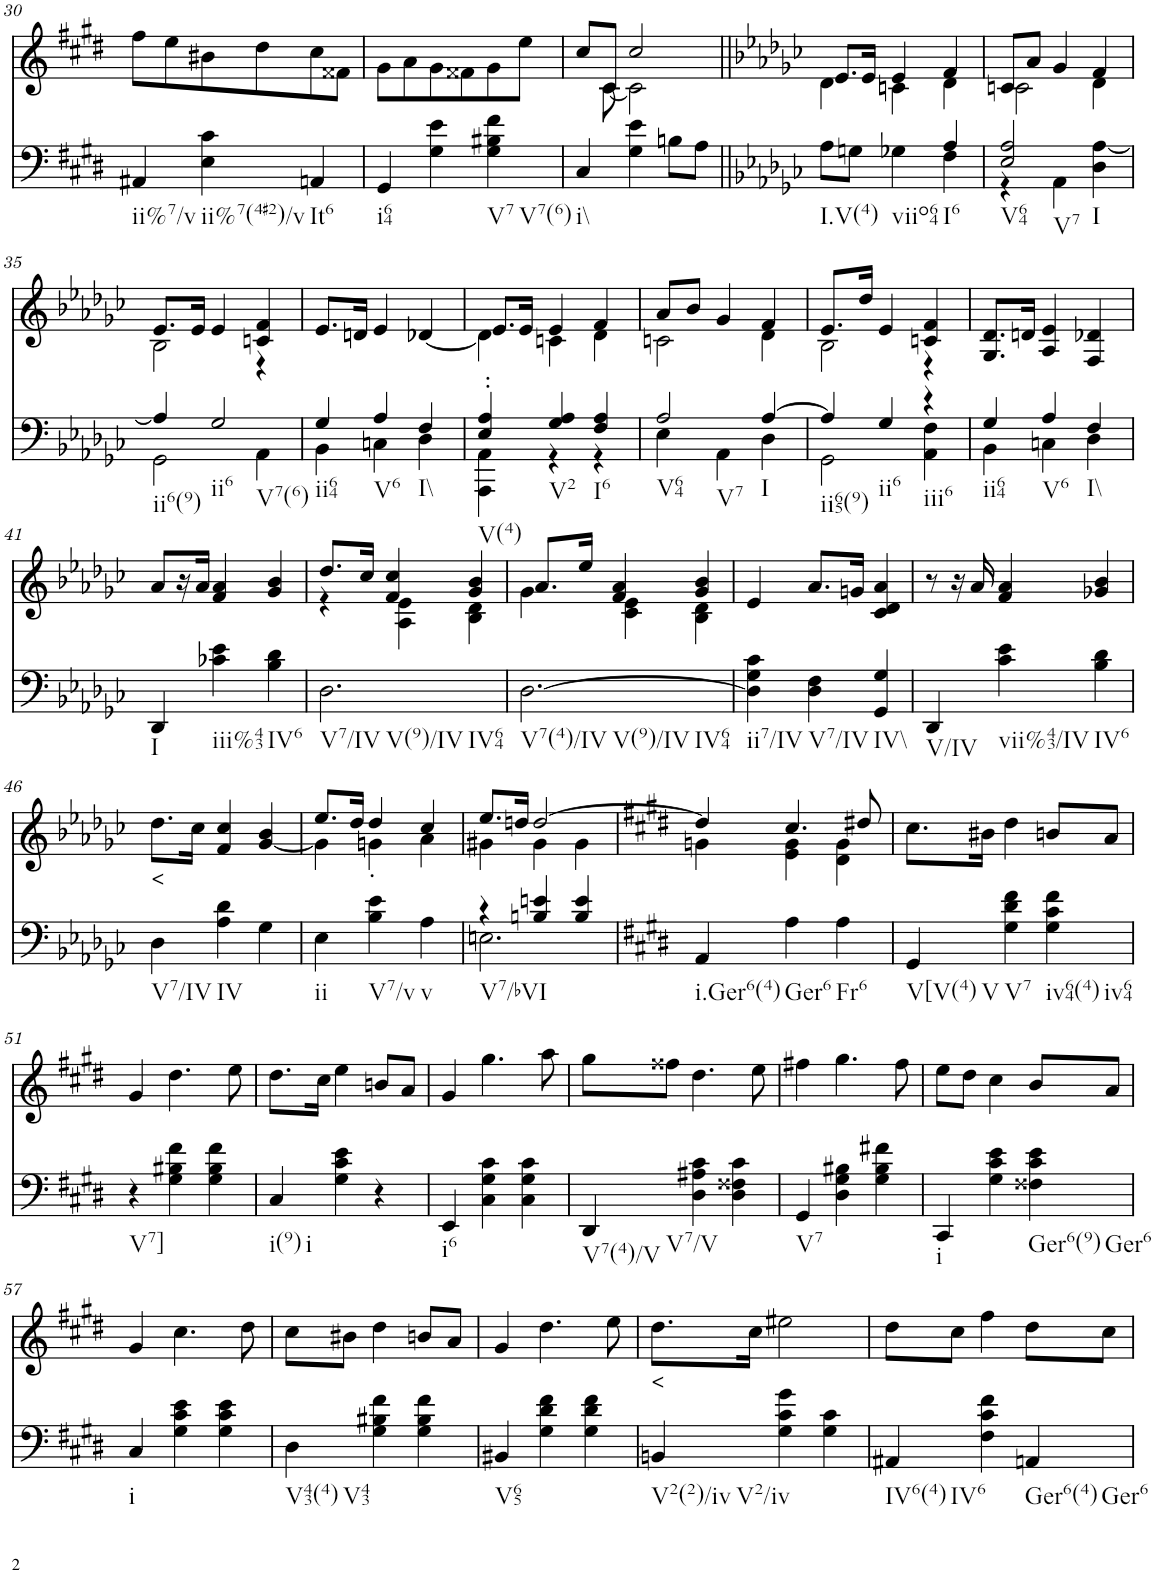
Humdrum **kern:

**kern	**kern	**text
*part2	*part1	*part1
*staff2	*staff1	*staff1
*I"Piano	*I"Piano	*
*I'Pno	*I'Pno	*
!!LO:PB:g=z
*clefF4	*clefG2	*
*k[f#c#g#d#]	*k[f#c#g#d#]	*
*c#:	*c#:	*
*M3/4	*M3/4	*
=30	=30	=30
!LO:TX:b:t=ii%7/v	!	!
4AA#X/	8ff#\L	.
.	8ee\	.
!LO:TX:b:t=ii%7(4#2)/v	!	!
4E\ 4c#\	8b#X\	.
.	8dd#\	.
!LO:TX:b:t=It6	!	!
4AAn/	8cc#\	.
.	8f##X\J	.
=31	=31	=31
!LO:TX:b:t=i64	!	!
4GG#/	8g#\L	.
.	8a\	.
4G#\ 4e\	8g#\	.
.	8f##X\	.
!LO:TX:b:t=V7	!	!
!LO:TX:b:t=V7(6)	!	!
4G#\ 4B#X\ 4f#\	8g#\	.
.	8ee\J	.
=32	=32	=32
*	*^	*
!LO:TX:b:t=i\\	!	!	!
4C#/	8cc#/L	8ryy	.
.	8c#/J	[8c#\	.
4G#\ 4e\	2cc#/	2c#\]	.
8Bn\L	.	.	.
8A\J	.	.	.
=33||	=33||	=33||	=33||
*k[b-e-a-d-g-c-]	*k[b-e-a-d-g-c-]	*	*
*^	*	*	*
!LO:TX:b:t=I.V(4)	!	!	!	!
!LO:TX:b:t=viio64	!	!	!	!
2ryy	8A-\L	8.e-/L	4d-\	.
.	8Gn\J	.	.	.
.	.	16e-/Jk	.	.
.	4G-X\	4e-/	4cn\	.
!LO:TX:b:t=I6	!	!	!	!
4A-/	4F\	4f/	4d-\	.
=34	=34	=34	=34	=34
!LO:TX:b:t=V64	!	!	!	!
!LO:TX:b:t=V7	!	!	!	!
2E-/ 2A-/	4r	8cn/L	2c\	.
.	.	8a-/J	.	.
.	4AA-\	4g-/	.	.
!LO:TX:b:t=I	!	!	!	!
4ryy	4D-\ [4A-\	4f/	4d-\	.
!!LO:LB:g=z	!!
=35	=35	=35	=35	=35
!LO:TX:b:t=ii6(9)	!	!	!	!
4A-/]	2GG-\	8.e-/L	2B-\	.
.	.	16e-/Jk	.	.
!LO:TX:b:t=ii6	!	!	!	!
!LO:TX:b:t=V7(6)	!	!	!	!
2G-/	.	4e-/	.	.
.	4AA-\	4cn/ 4f/	4r	.
=36	=36	=36	=36	=36
!LO:TX:b:t=ii64	!	!	!	!
*	*	*v	*v	*
4G-/	4BB-\	8.e-/L	.
.	.	16dn/Jk	.
!LO:TX:b:t=V6	!	!	!
4A-/	4Cn\	4e-/	.
!LO:TX:b:t=I\\	!	!	!
4F/	4D-\	[4d-X/	.
=37	=37	=37	=37
*	*	*^	*
!LO:TX:b:t=V(4)	!	!	!	!
4E-/' 4A-/'	4AAA-\ 4AA-\	8.e-/L	4d-\]	.
.	.	16e-/Jk	.	.
!LO:TX:b:t=V2	!	!	!	!
4G-/ 4A-/	4r	4e-/	4cn\	.
!LO:TX:b:t=I6	!	!	!	!
4F/ 4A-/	4r	4f/	4d-\	.
=38	=38	=38	=38	=38
!LO:TX:b:t=V64	!	!	!	!
!LO:TX:b:t=V7	!	!	!	!
2A-/	4E-\	8a-/L	2cn\	.
.	.	8b-/J	.	.
.	4AA-\	4g-/	.	.
!LO:TX:b:t=I	!	!	!	!
[4A-/	4D-\	4f/	4d-\	.
=39	=39	=39	=39	=39
!LO:TX:b:t=ii65(9)	!	!	!	!
4A-/]	2GG-\	8.e-/L	2B-\	.
.	.	16dd-/Jk	.	.
!LO:TX:b:t=ii6	!	!	!	!
4G-/	.	4e-/	.	.
!LO:TX:b:t=iii6	!	!	!	!
4r	4AA-\ 4F\	4cn/ 4f/	4r	.
=40	=40	=40	=40	=40
!LO:TX:b:t=ii64	!	!	!	!
*	*	*v	*v	*
4G-/	4BB-\	8.G-/ 8.d-/L	.
.	.	16dn/Jk	.
!LO:TX:b:t=V6	!	!	!
4A-/	4Cn\	4A-/ 4e-/	.
!LO:TX:b:t=I\\	!	!	!
4F/	4D-\	4F/ 4d-X/	.
!!LO:LB:g=z
=41	=41	=41	=41
!LO:TX:b:t=I	!	!	!
*v	*v	*	*
4DD-/	8a-/L	.
.	16r	.
.	16a-/JJ	.
!LO:TX:b:t=iii%43	!	!
4c-X\ 4e-\	4f/ 4a-/	.
!LO:TX:b:t=IV6	!	!
4B-\ 4d-\	4g-/ 4b-/	.
=42	=42	=42
*	*^	*
!LO:TX:b:t=V7/IV	!	!	!
!LO:TX:b:t=V(9)/IV	!	!	!
!LO:TX:b:t=IV64	!	!	!
2.D-\	8.dd-/L	4r	.
.	16cc-/Jk	.	.
.	4f/ 4cc-/	4A-\ 4e-\	.
.	4g-/ 4b-/	4B-\ 4d-\	.
=43	=43	=43	=43
!LO:TX:b:t=V7(4)/IV	!	!	!
!LO:TX:b:t=V(9)/IV	!	!	!
!LO:TX:b:t=IV64	!	!	!
[2.D-\	8.a-/L	4g-\	.
.	16ee-/Jk	.	.
.	4f/ 4a-/	4c-\ 4e-\	.
.	4g-/ 4b-/	4B-\ 4d-\	.
=44	=44	=44	=44
!LO:TX:b:t=ii7/IV	!	!	!
*	*v	*v	*
4D-\] 4G-\ 4c-\	4e-/	.
!LO:TX:b:t=V7/IV	!	!
4D-\ 4F\	8.a-/L	.
.	16gn/Jk	.
!LO:TX:b:t=IV\\	!	!
4GG-/ 4G-/	4c-/ 4d-/ 4a-/	.
=45	=45	=45
!LO:TX:b:t=V/IV	!	!
4DD-/	8r	.
.	16r	.
.	16a-/	.
!LO:TX:b:t=vii%43/IV	!	!
4c-\ 4e-\	4f/ 4a-/	.
!LO:TX:b:t=IV6	!	!
4B-\ 4d-\	4g-X/ 4b-/	.
!!LO:LB:g=z
=46	=46	=46
!LO:TX:b:t=V7/IV	!	!
!	!	!LO:LY:b
4D-\	8.dd-\L	<
.	16cc-\Jk	.
!LO:TX:b:t=IV	!	!
4A-\ 4d-\	4f/ 4cc-/	.
4G-\	[4g-/ 4b-/	.
=47	=47	=47
*	*^	*
!LO:TX:b:t=ii	!	!	!
4E-\	8.ee-/L	4g-\]	.
.	16dd-/Jk	.	.
!LO:TX:b:t=V7/v	!	!	!
4B-\ 4e-\	4dd-/	4gn'\	.
!LO:TX:b:t=v	!	!	!
4A-\	4cc-/	4a-\	.
=48	=48	=48	=48
*^	*	*	*
!LO:TX:b:t=V7/bVI	!	!	!	!
4r	2.En\	8.ee-/L	4g#X\	.
.	.	16ddn/Jk	.	.
4Bn/ 4en/	.	[2dd/	4g#\	.
4B/ 4e/	.	.	4g#\	.
*v	*v	*	*	*
=49	=49	=49	=49
*k[f#c#g#d#]	*k[f#c#g#d#]	*	*
!LO:TX:b:t=i.Ger6(4)	!	!	!
4AA/	4dd/]	4gn\	.
!LO:TX:b:t=Ger6	!	!	!
4A\	4.cc#/	4e\ 4g\	.
!LO:TX:b:t=Fr6	!	!	!
4A\	.	4d#\ 4g\	.
.	8dd#X/	.	.
*	*v	*v	*
=50	=50	=50
!LO:TX:b:t=V[V(4)	!	!
!LO:TX:b:t=V	!	!
4GG#/	8.cc#\L	.
.	16b#X\Jk	.
!LO:TX:b:t=V7	!	!
4G#\ 4d#\ 4f#\	4dd#\	.
!LO:TX:b:t=iv64(4)	!	!
!LO:TX:b:t=iv64	!	!
4G#\ 4c#\ 4f#\	8bn/L	.
.	8a/J	.
!!LO:LB:g=z
=51	=51	=51
!LO:TX:b:t=V7]	!	!
4r	4g#/	.
4G#\ 4B#X\ 4f#\	4.dd#\	.
4G#\ 4B#\ 4f#\	.	.
.	8ee\	.
=52	=52	=52
!LO:TX:b:t=i(9)	!	!
!LO:TX:b:t=i	!	!
4C#/	8.dd#\L	.
.	16cc#\Jk	.
4G#\ 4c#\ 4e\	4ee\	.
4r	8bn/L	.
.	8a/J	.
=53	=53	=53
!LO:TX:b:t=i6	!	!
4EE/	4g#/	.
4C#\ 4G#\ 4c#\	4.gg#\	.
4C#\ 4G#\ 4c#\	.	.
.	8aa\	.
=54	=54	=54
!LO:TX:b:t=V7(4)/V	!	!
!LO:TX:b:t=V7/V	!	!
4DD#/	8gg#\L	.
.	8ff##X\J	.
4D#\ 4A#X\ 4c#\	4.dd#\	.
4D#\ 4F##X\ 4c#\	.	.
.	8ee\	.
=55	=55	=55
!LO:TX:b:t=V7	!	!
4GG#/	4ff#X\	.
4D#\ 4G#\ 4B#X\	4.gg#\	.
4G#\ 4B#\ 4f#X\	.	.
.	8ff#\	.
=56	=56	=56
!LO:TX:b:t=i	!	!
4CC#/	8ee\L	.
.	8dd#\J	.
4G#\ 4c#\ 4e\	4cc#\	.
!LO:TX:b:t=Ger6(9)	!	!
!LO:TX:b:t=Ger6	!	!
4F##X\ 4c#\ 4e\	8b/L	.
.	8a/J	.
!!LO:LB:g=z
=57	=57	=57
!LO:TX:b:t=i	!	!
4C#/	4g#/	.
4G#\ 4c#\ 4e\	4.cc#\	.
4G#\ 4c#\ 4e\	.	.
.	8dd#\	.
=58	=58	=58
!LO:TX:b:t=V43(4)	!	!
!LO:TX:b:t=V43	!	!
4D#\	8cc#\L	.
.	8b#X\J	.
4G#\ 4B#X\ 4f#\	4dd#\	.
4G#\ 4B#\ 4f#\	8bn/L	.
.	8a/J	.
=59	=59	=59
!LO:TX:b:t=V65	!	!
4BB#X/	4g#/	.
4G#\ 4d#\ 4f#\	4.dd#\	.
4G#\ 4d#\ 4f#\	.	.
.	8ee\	.
=60	=60	=60
!LO:TX:b:t=V2(2)/iv	!	!
!LO:TX:b:t=V2/iv	!	!
!	!	!LO:LY:b
4BBn/	8.dd#\L	<
.	16cc#\Jk	.
4G#\ 4c#\ 4g#\	2ee#X\	.
4G#\ 4c#\	.	.
=61	=61	=61
!LO:TX:b:t=IV6(4)	!	!
!LO:TX:b:t=IV6	!	!
4AA#X/	8dd#\L	.
.	8cc#\J	.
4F#\ 4c#\ 4f#\	4ff#\	.
!LO:TX:b:t=Ger6(4)	!	!
!LO:TX:b:t=Ger6	!	!
4AAn/	8dd#\L	.
.	8cc#\J	.
=	=	=
*-	*-	*-
